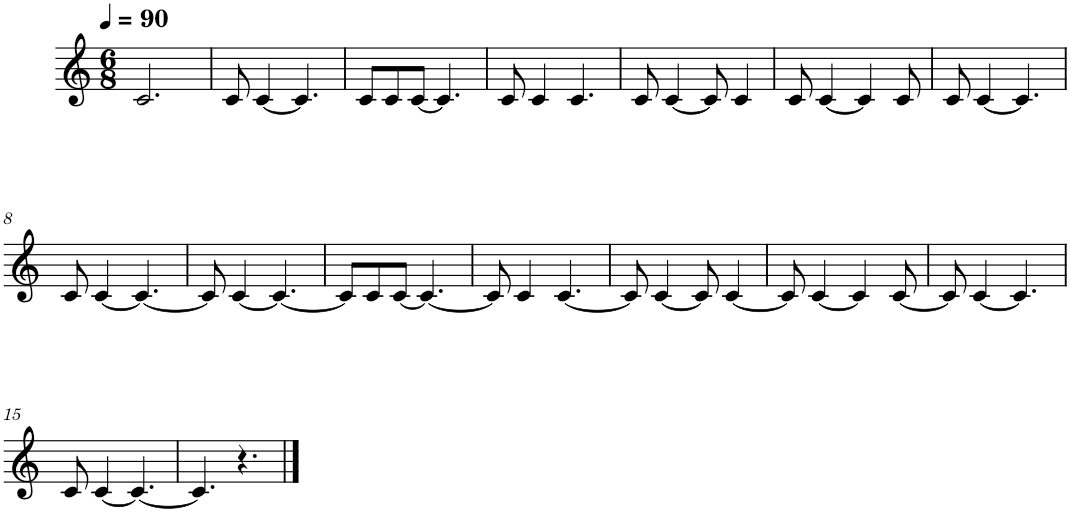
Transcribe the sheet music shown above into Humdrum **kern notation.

**kern
*part1
*staff1
*I"Piano
*I'Pno.
*clefG2
*k[]
*M6/8
*MM90
=1
2.c/
=2
8c/
[4c/
4.c/]
=3
8c/L
8c/
[8c/J
4.c/]
=4
8c/
4c/
4.c/
=5
8c/
[4c/
8c/]
4c/
=6
8c/
[4c/
4c/]
8c/
=7
8c/
[4c/
4.c/]
!!LO:LB:g=z
=8
8c/
[4c/
4.c/_
=9
8c/]
[4c/
4.c/_
=10
8c/L]
8c/
[8c/J
4.c/_
=11
8c/]
4c/
[4.c/
=12
8c/]
[4c/
8c/]
[4c/
=13
8c/]
[4c/
4c/]
[8c/
=14
8c/]
[4c/
4.c/]
!!LO:LB:g=z
=15
8c/
[4c/
4.c/_
=16
4.c/]
4.r
==
*-
